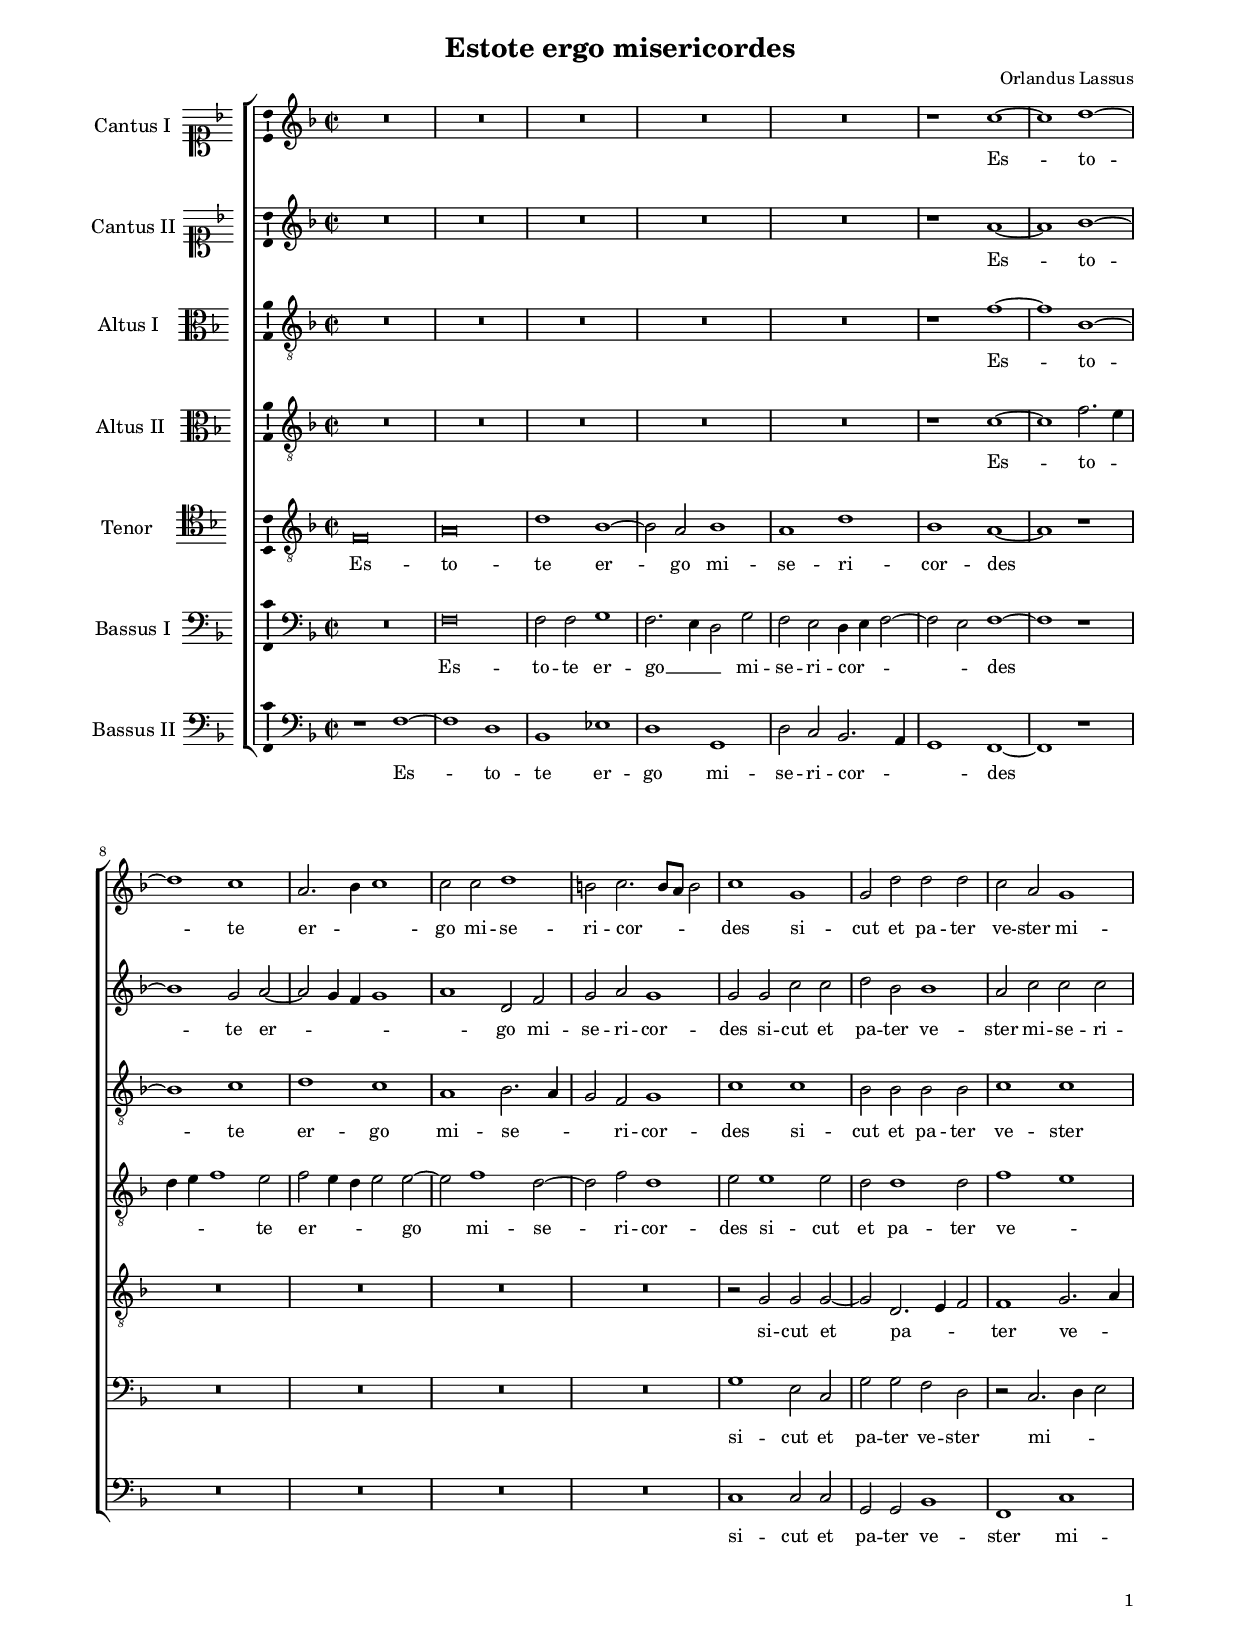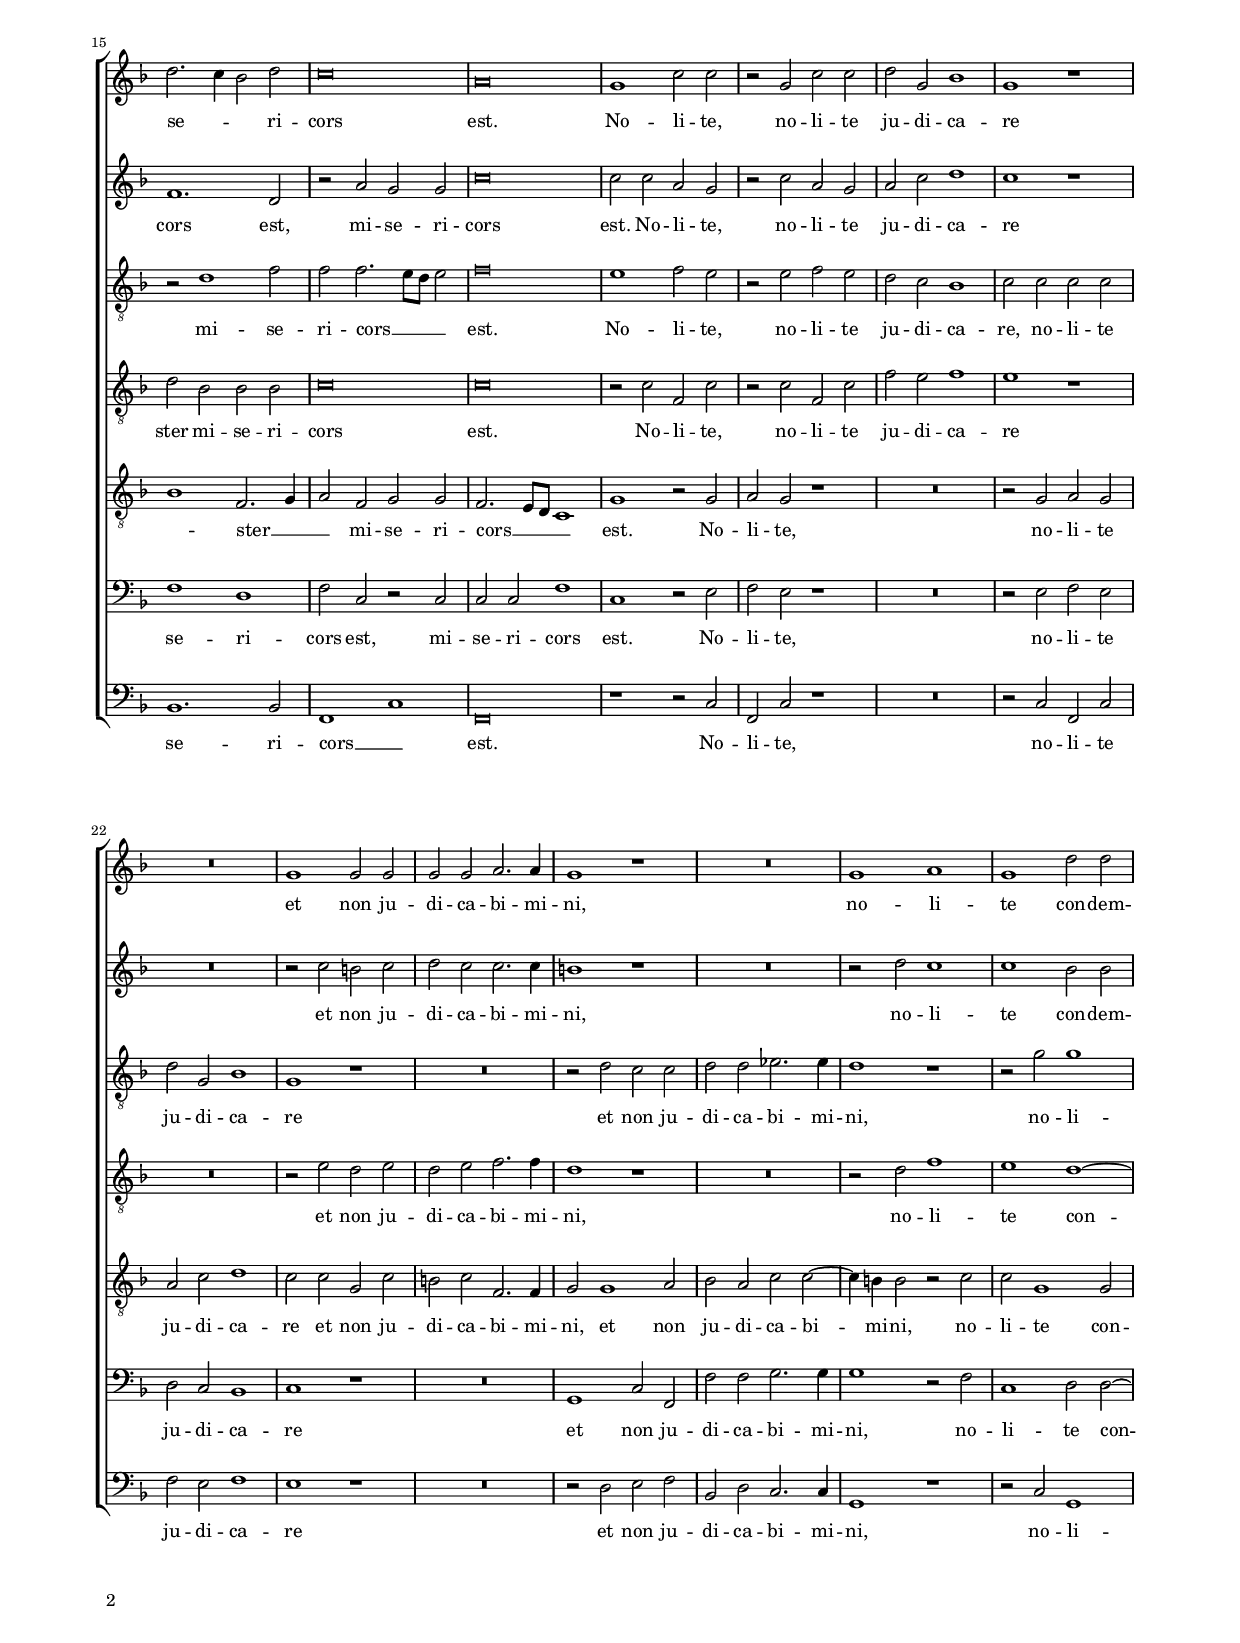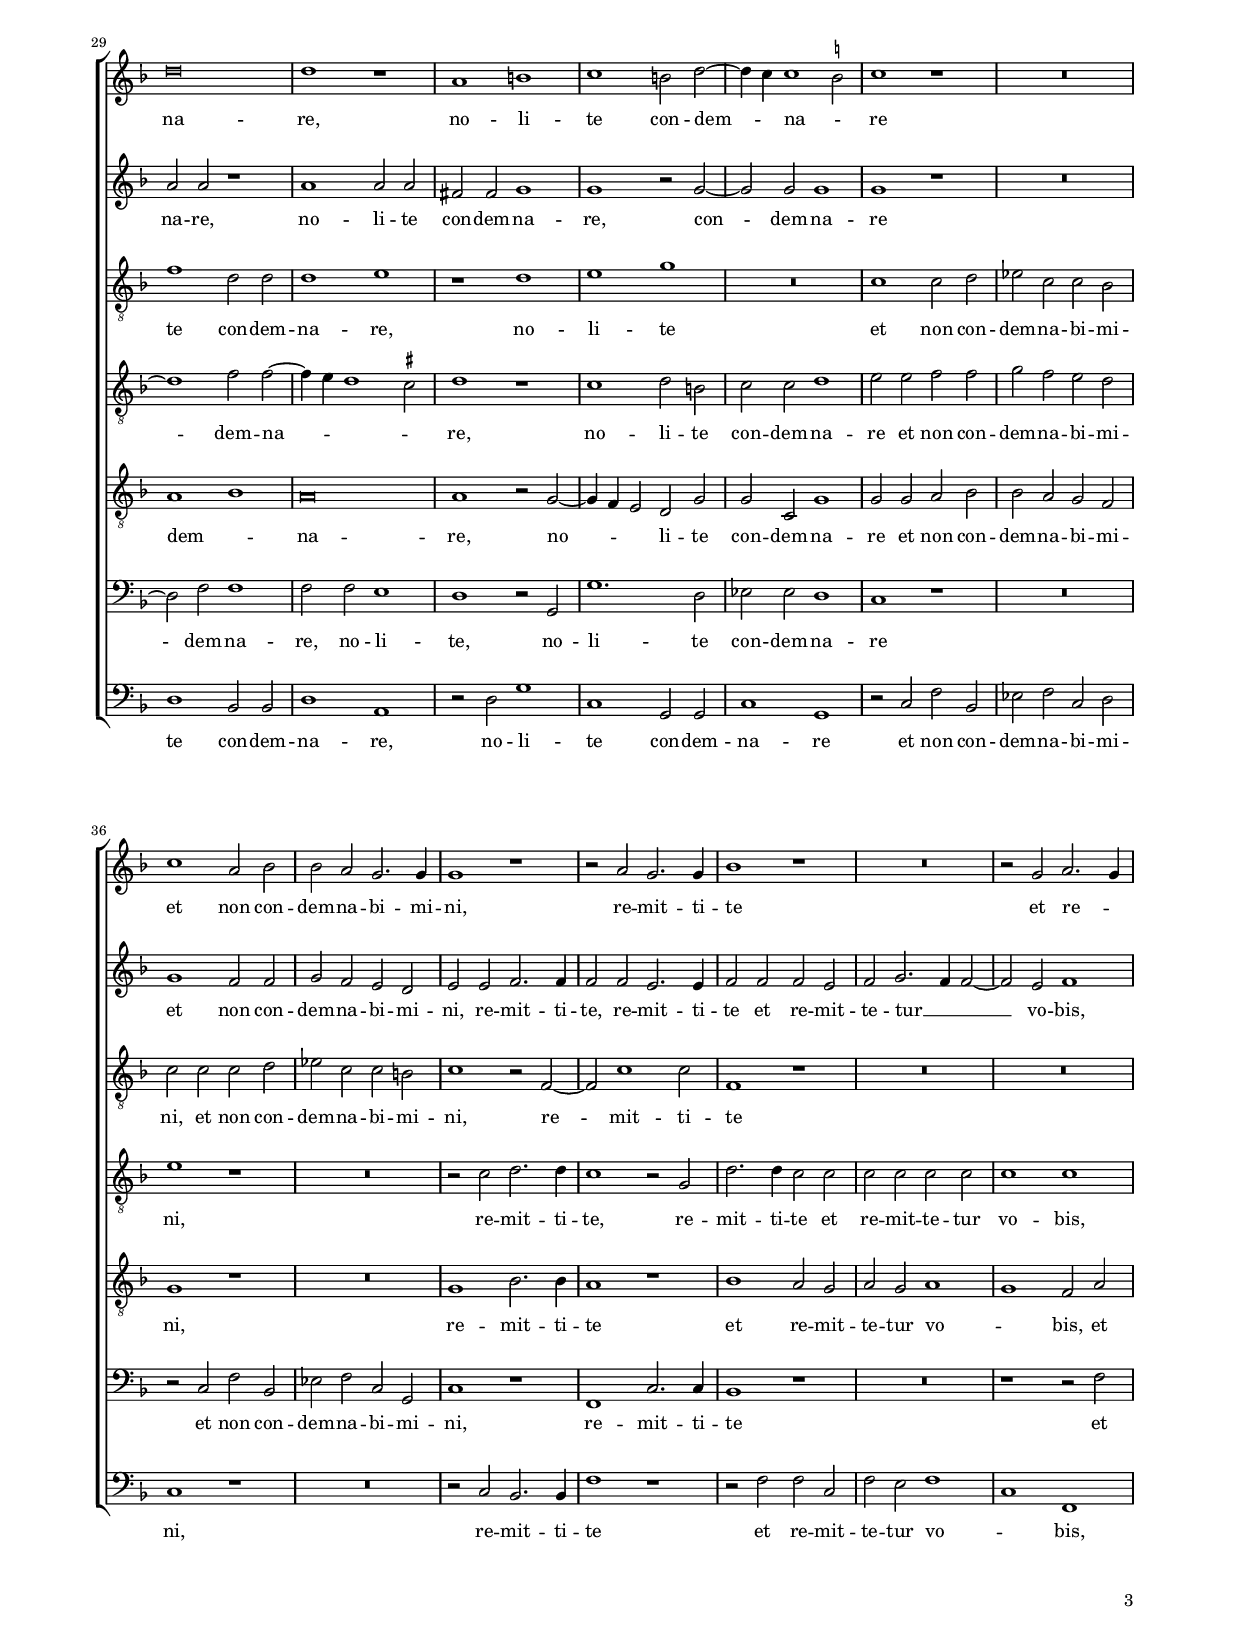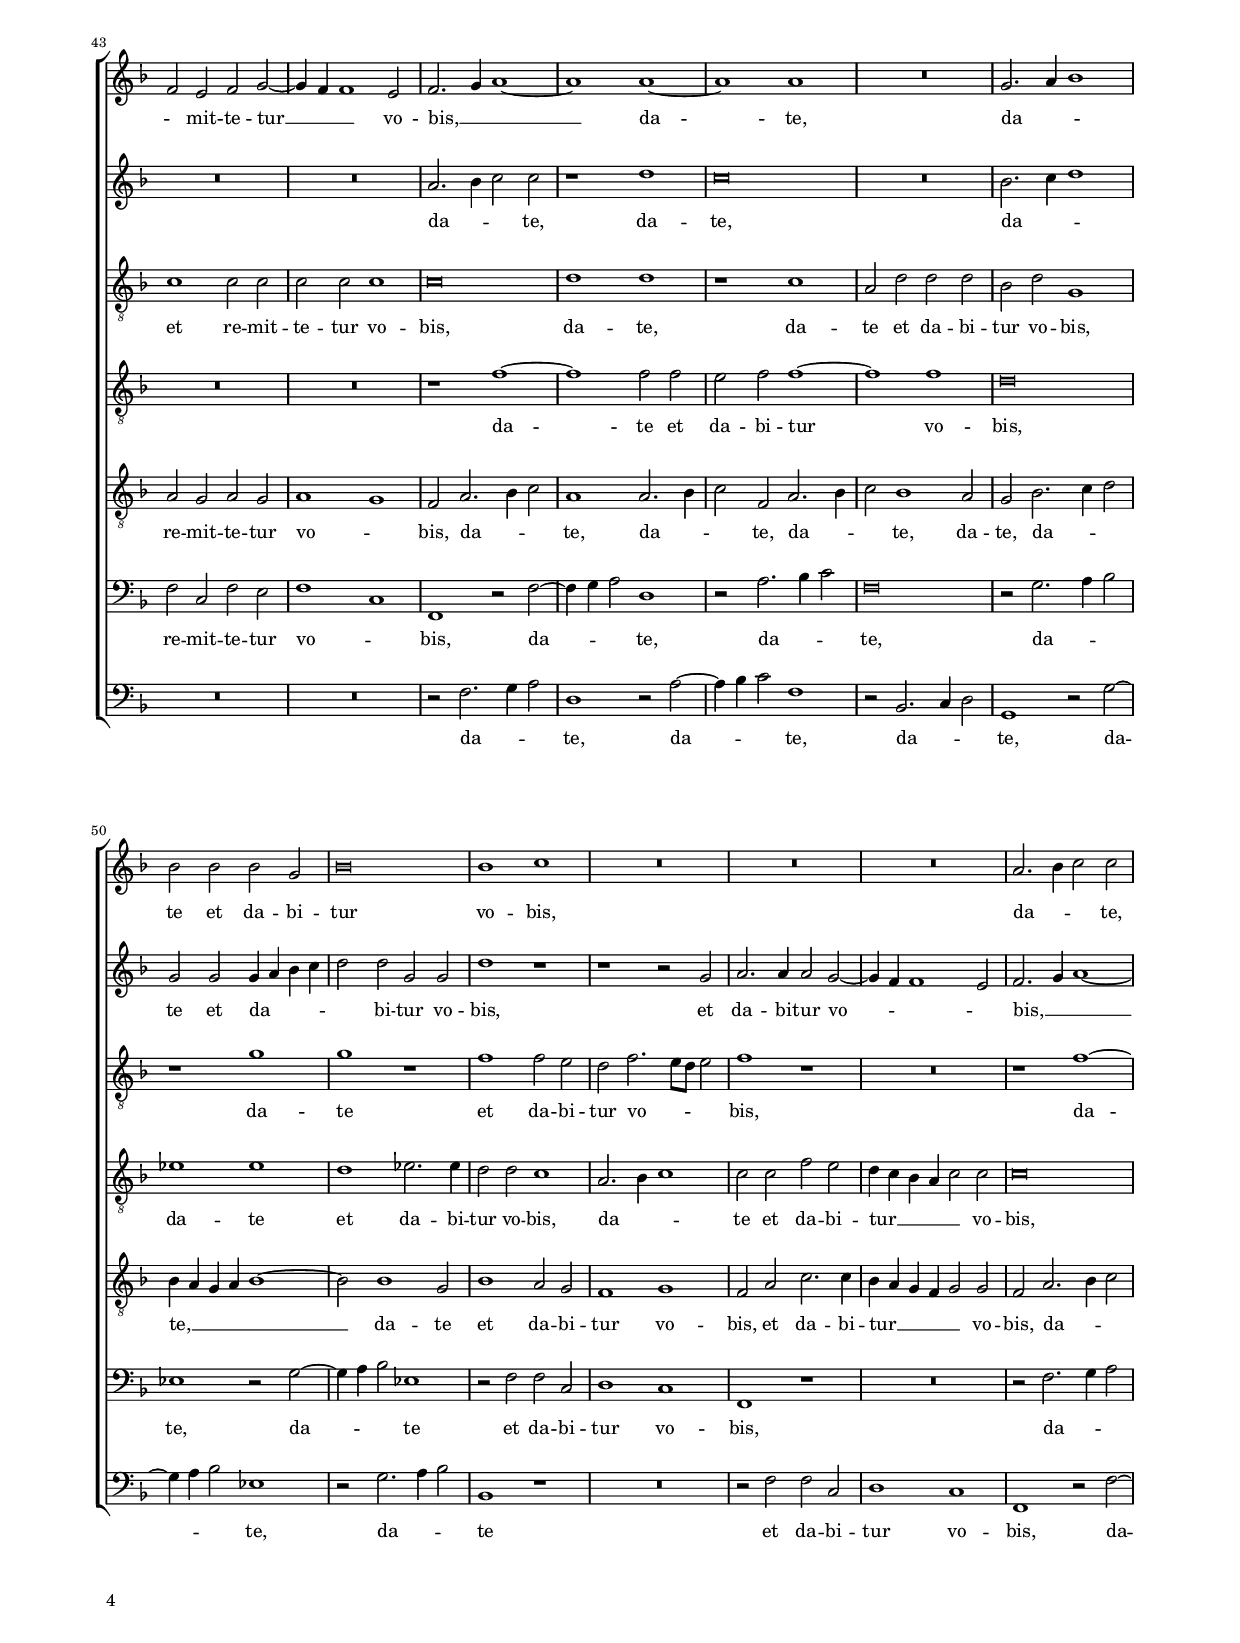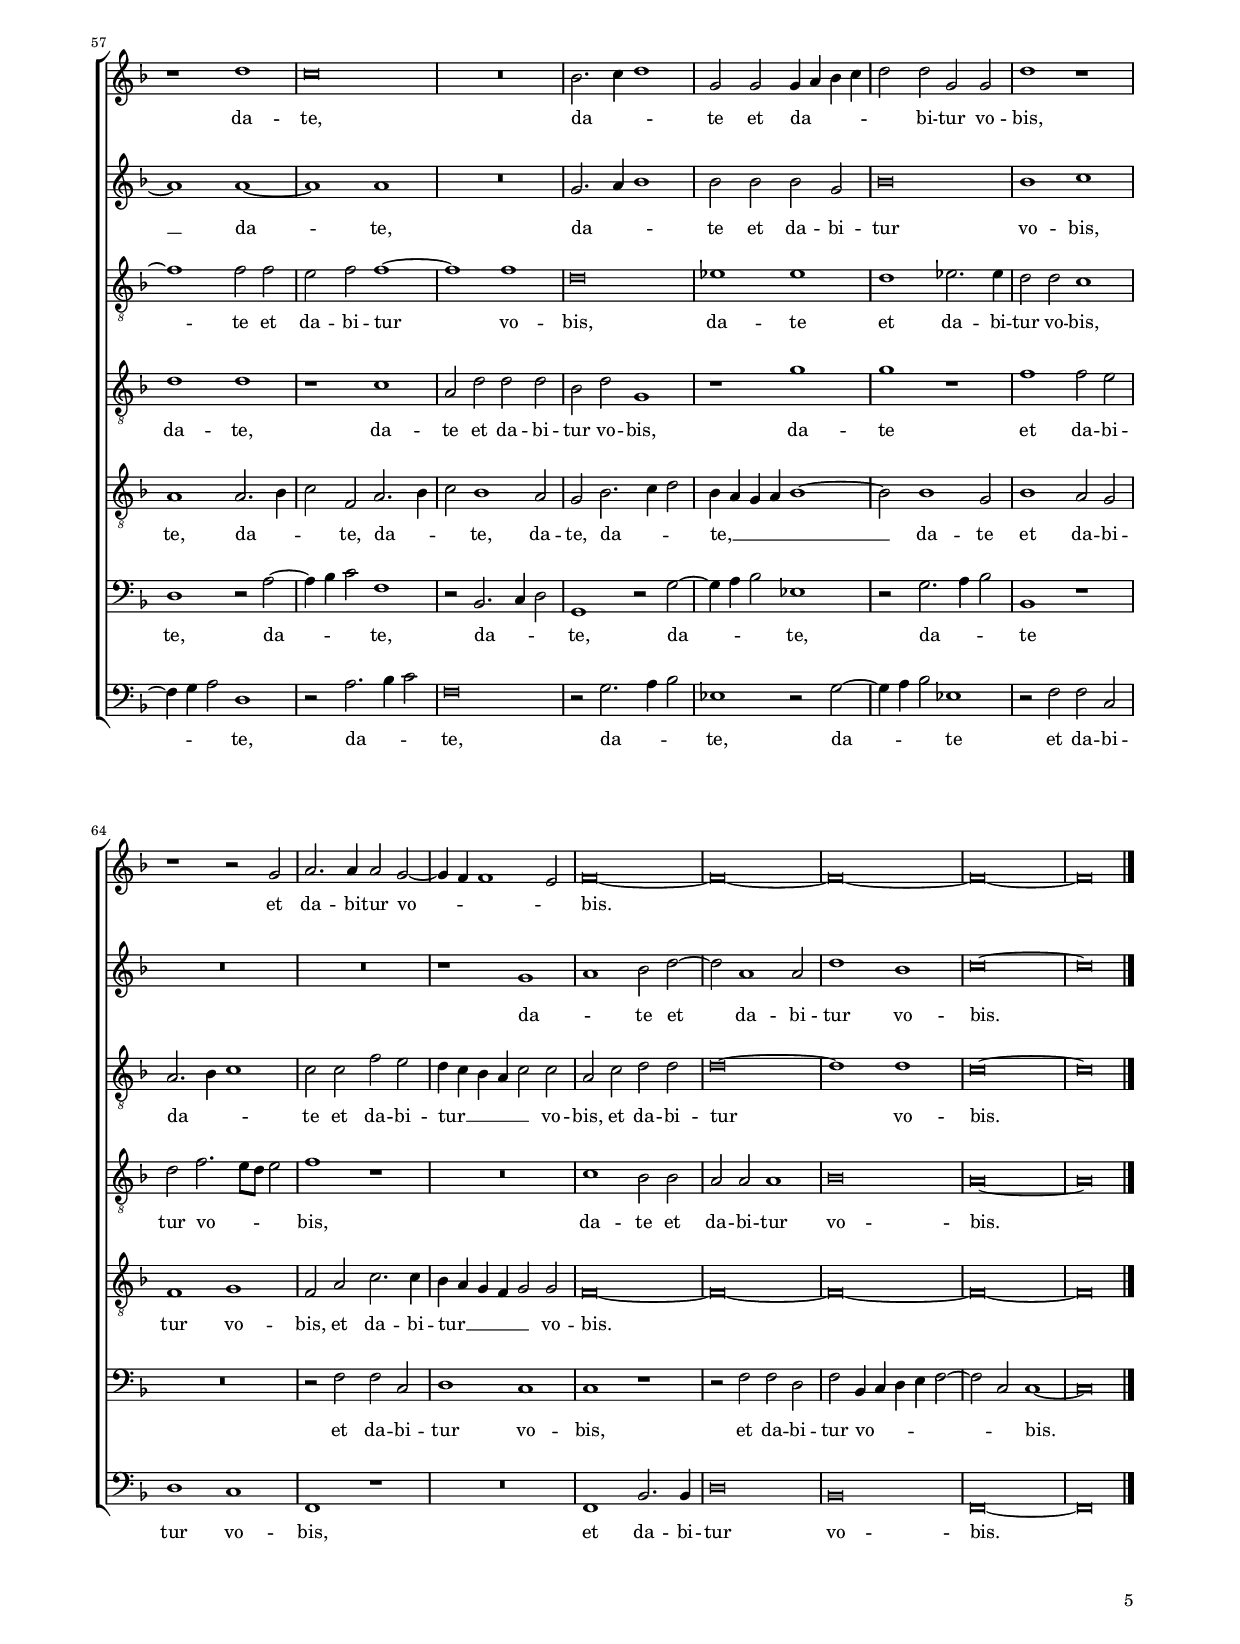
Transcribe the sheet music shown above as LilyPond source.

\header
{
  title="Estote ergo misericordes"
  composer="Orlandus Lassus"
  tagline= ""
}

\version "2.22.0"
\include "deutsch.ly"
#(set-global-staff-size 15)
% #(set-default-paper-size "letter")
#(ly:set-option 'point-and-click #f)


\paper
	{
	top-margin = 1.8 \cm
	bottom-margin = 1.2 \cm
	left-margin = 1.8 \cm
	right-margin = 1.8 \cm
	ragged-bottom = ##f
	ragged-last-bottom = ##f
	print-page-number = ##f
	system-system-spacing = #'((basic-distance . 17) (minimum-distance . 14) (padding . 6) (strechability . 250))
    oddFooterMarkup=\markup   \fill-line { "" \fromproperty #'page:page-number-string }
    evenFooterMarkup=\markup  \fill-line { \fromproperty #'page:page-number-string "" }
    last-bottom-spacing = #'((basic-distance . 12) (minimum-distance . 7) (padding . 4))
%	systems-per-page = 3
%	min-systems-per-page = 3
	}


global = {
	\key f \major
	\time 2/2 \set Score.measureLength = #(ly:make-moment 2/1)
    \set Score.tempoHideNote = ##t
    \tempo 2 = 90
    \skip 1*2*71 \bar "|."
	}

ficta = { \once \set suggestAccidentals = ##t }
	
forget = #(define-music-function (music) (ly:music?) #{
	\accidentalStyle forget
	$music
	\accidentalStyle default
	#})



incipitcantus = \markup { \score {
	{
	\set Staff.instrumentName = \markup { \fontsize #1 "Cantus I" }
	\key f \major
	\clef soprano
	s4 \bar ""
	}
	\layout  {
	raggedright = ##t
	indent = 1.6 \cm
	line-width = 2.2 \cm
	\context { \Staff \remove Time_signature_engraver }
	\override Staff.Clef.Y-extent = #'(0 . 0)
	}} \hspace #1 }


incipitquintus = \markup { \score {
	{
	\set Staff.instrumentName = \markup { \fontsize #1 "Cantus II" }
	\key f \major
	\clef soprano
	s4 \bar ""
	}
	\layout  {
	raggedright = ##t
	indent = 1.6 \cm
	line-width = 2.2 \cm
	\context { \Staff \remove Time_signature_engraver }
	\override Staff.Clef.Y-extent = #'(0 . 0)
	}} \hspace #1 }

      
incipitaltus = \markup { \score {
	{
	\set Staff.instrumentName = \markup { \fontsize #1 "Altus I" }
	\key f \major
	\clef alto
	s4 \bar ""
	}
	\layout  {
	raggedright = ##t
	indent = 1.6 \cm
	line-width = 2.2 \cm
	\context { \Staff \remove Time_signature_engraver }
	\override Staff.Clef.Y-extent = #'(0 . 0)
	}} \hspace #1 }

    
incipitsextus = \markup { \score {
	{
	\set Staff.instrumentName = \markup { \fontsize #1 "Altus II" }
	\key f \major
	\clef alto
	s4 \bar ""
	}
	\layout  {
	raggedright = ##t
	indent = 1.6 \cm
	line-width = 2.2 \cm
	\context { \Staff \remove Time_signature_engraver }
	\override Staff.Clef.Y-extent = #'(0 . 0)
	}} \hspace #1 }
    

incipittenor = \markup { \score {
	{
	\set Staff.instrumentName = \markup { \fontsize #1 "Tenor" }
	\key f \major
	\clef tenor
	s4 \bar ""
	}
	\layout  {
	raggedright = ##t
	indent = 1.6 \cm
	line-width = 2.2 \cm
	\context { \Staff \remove Time_signature_engraver }
	\override Staff.Clef.Y-extent = #'(0 . 0)
	}} \hspace #1 }
      
      
incipitseptimus = \markup { \score {
	{
	\set Staff.instrumentName = \markup { \fontsize #1 "Bassus I" }
	\key f \major
	\clef bass
	s4 \bar ""
	}
	\layout  {
	raggedright = ##t
	indent = 1.6 \cm
	line-width = 2.2 \cm
	\context { \Staff \remove Time_signature_engraver }
	\override Staff.Clef.Y-extent = #'(0 . 0)
	}} \hspace #1 }
      
      
incipitbassus = \markup { \score {
	{
	\set Staff.instrumentName = \markup { \fontsize #1 "Bassus II" }
	\key f \major
	\clef bass
	s4 \bar ""
	}
	\layout  {
	raggedright = ##t
	indent = 1.6 \cm
	line-width = 2.2 \cm
	\context { \Staff \remove Time_signature_engraver }
	\override Staff.Clef.Y-extent = #'(0 . 0)
	}} \hspace #1 }


cantus =  \relative c''
	{
	R\breve
	R\breve
	R\breve
	R\breve
%5
	R\breve 
    r1 c~	
	c1 d~
	d1 c
	a2. b4 c1
%10
	c2 c d1 |
	h2 c2. h8 a h2
	c1 g
	g2 d' d d
	c2 a g1
%15
	d'2. c4 b2 d |
	c\breve
	a\breve
	g1 c2 c
	r2 g c c
%20
	d2 g, b1 |
	g1 r
	R\breve
	g1 g2 g
	g2 g a2. a4
%25
	g1 r |
	R\breve
	g1 a
	g1 d'2 d
	d\breve
%30
	d1 r |
	a1 h
	c1 h2 d~
	d4 c c1 \ficta h2
	c1 r
%35
    R\breve |
	c1 a2 b
	b2 a g2. g4
	g1 r
	r2 a g2. g4
%40
	b1 r |
	R\breve
	r2 g a2. g4
	f2 e f g~
	g4 f f1 e2
%45
	f2. g4 a1~ |
	a1 a~
	a1 a
	R\breve
	g2. a4 b1
%50
	b2 b b g |
	b\breve
	b1 c
	R\breve
	R\breve
%55
	R\breve |
	a2. b4 c2 c
	r1 d
	c\breve
	R\breve
%60
	b2. c4 d1 |
	g,2 g g4 a b c
	d2 d g, g
	d'1 r
	r1 r2 g,
%65
	a2. a4 a2 g~ |
	g4 f f1 e2
	f\breve~
        f\breve~
        f\breve~
%70
        f\breve~
        f\breve |
	}


quintus = \relative c''
	{
	R\breve
	R\breve
	R\breve
	R\breve
%5
	R\breve |
	r1 a~
	a1 b~
	b1 g2 a~
	a2 g4 f g1
%10
	a1 d,2 f |
	g2 a g1
	g2 g c c
	d2 b b1
	a2 c c c
%15
	f,1. d2 |
	r2 a' g g
	c\breve
	c2 c a g
	r2 c a g
%20
	a2 c d1 |
	c1 r
	R\breve
	r2 c h c
	d2 c c2. c4
%25
	h1 r |
	R\breve
	r2 d c1
	c1 b2 b
	a2 a r1
%30
	a1 a2 a |
	fis2 fis g1
	g1 r2 g~
	g2 g g1
	g1 r
%35
	R\breve |
	g1 f2 f
	g2 f e d
	e2 e f2. f4
	f2 f e2. e4
%40
	f2 f f e |
	f2 g2. f4 f2~
	f2 e f1
	R\breve
	R\breve
%45
	a2. b4 c2 c |
	r1 d
	c\breve
	R\breve
	b2. c4 d1
%50
	g,2 g g4 a b c |
	d2 d g, g
	d'1 r
	r1 r2 g,
	a2. a4 a2 g~
%55
	g4 f f1 e2 |
	f2. g4 a1~
	a1 a~
	a1 a
	R\breve
%60
	g2. a4 b1 |
	b2 b b g
	b\breve
	b1 c
	R\breve
%65
	R\breve |
	r1 g
	a1 b2 d~
	d2 a1 a2
	d1 b
%70
	c\breve~
        c\breve |
	}


altus =  \relative c'
        {
	R\breve
	R\breve
	R\breve
	R\breve
%5
	R\breve |
	r1 f~
	f1 b,~
	b1 c
	d1 c
%10
	a1 b2. a4 |
	g2 f g1
	c1 c
	b2 b b b
	c1 c
%15
	r2 d1 f2 |
	f2 f2. e8 d e2
	f\breve
	e1 f2 e
	r2 e f e
%20
	d2 c b1 |
	c2 c c c
	d2 g, b1
	g1 r
	R\breve
%25
	r2 d' c c |
	d2 d es2. es4
	d1 r
	r2 g g1
	f1 d2 d
%30
	d1 e |
	r1 d
	e1 g
	R\breve
	c,1 c2 d
%35
	es2 c c b |
	c2 c c d
	es2 c c h2
	c1 r2 f,~
	f2 c'1 c2
%40
	f,1 r |
	R\breve
	R\breve
	c'1 c2 c
	c2 c c1
%45
	c\breve |
	d1 d
	r1 c
	a2 d d d
	b2 d g,1
%50
	r1 g' |
	g1 r
	f1 f2 e
	d2 f2. e8 d e2
	f1 r
%55
	R\breve |
	r1 f~
	f1 f2 f
	e2 f f1~
	f1 f
%60
	d\breve |
	es1 es
	d1 es2. es4
	d2 d c1
	a2. b4 c1
%65
	c2 c f e |
	d4 c b a c2 c
	a2 c d d
	d\breve~
	d1 d
%70
	c\breve~
        c\breve |
	}


sextus =  \relative c'
        {
	R\breve
	R\breve
	R\breve
	R\breve
%5
	R\breve |
	r1 c~
	c1 f2. e4
	d4 e f1 e2
	f2 e4 d e2 e~
%10
	e2 f1 d2~ |
	d2 f d1
	e2 e1 e2
	d2 d1 d2
	f1 e
%15
	d2 b b b |
	c\breve
	c\breve
	r2 c f, c'
	r2 c f, c'
%20
	f2 e f1 |
	e1 r
	R\breve
	r2 e d e
	d2 e f2. f4
%25
	d1 r |
	R\breve
	r2 d f1
	e1 d~
	d1 f2 f~
%30
	f4 e d1 \ficta cis2 |
	d1 r
	c1 d2 h
	c2 c d1
	e2 e f f
%35
	g2 f e d |
	e1 r
	R\breve
	r2 c d2. d4
	c1 r2 g
%40
	d'2. d4 c2 c |
	c2 c c c
	c1 c
	R\breve
	R\breve
%45
	r1 f~ |
	f1 f2 f
	e2 f f1~
	f1 f
	d\breve
%50
	es1 es |
	d1 es2. es4
	d2 d c1
	a2. b4 c1
	c2 c f e
%55
	d4 c b a c2 c |
	c\breve
	d1 d
	r1 c
	a2 d d d
%60
	b2 d g,1 |
	r1 g'
	g1 r
	f1 f2 e
	d2 f2. e8 d e2
%65
	f1 r |
	R\breve
	c1 b2 b
	a2 a a1
	b\breve
%70
	a\breve~
        a\breve |
	}

        
tenor =  \relative c'
	{
	f,\breve
	a\breve
	d1 b~
	b2 a b1
%5
	a1 d |
	b1 a~
	a1 r
	R\breve
	R\breve
%10
	R\breve |
	R\breve
	r2 g g g~
	g2 d2. e4 f2
	f1 g2. a4
%15
	b1 f2. g4 |
	a2 f g g
	f2. e8 d c1
	g'1 r2 g
	a2 g r1
%20
	R\breve |
	r2 g a g
	a2 c d1
	c2 c g c
	h2 c f,2. f4
%25
	g2 g1 a2 |
	b2 a c c~
	c4 h h2 r c
	c2 g1 g2
	a1 b
%30
	a\breve |
	a1 r2 g~
	g4 f e2 d g
	g2 c, g'1
	g2 g a b
%35
	b2 a g f |
	g1 r
	R\breve
	g1 b2. b4
	a1 r
%40
        b1 a2 g |	
	a2 g a1
	g1 f2 a
	a2 g a g
	a1 g
%45
	f2 a2. b4 c2 |
	a1 a2. b4
	c2 f, a2. b4
	c2 b1 a2
	g2 b2. c4 d2
%50
	b4 a g a b1~ |
	b2 b1 g2
	b1 a2 g
	f1 g
	f2 a c2. c4
%55
	b4 a g f g2 g |
	f2 a2. b4 c2
	a1 a2. b4
	c2 f, a2. b4
	c2 b1 a2
%60
	g2 b2. c4 d2 |
	b4 a g a b1~
	b2 b1 g2
	b1 a2 g
	f1 g
%65
	f2 a c2. c4 |
	b4 a g f g2 g
	f\breve~
	f\breve~
	f\breve~
%70
	f\breve~
        f\breve |
	}


septimus  =  \relative c
	{
	R\breve
	f\breve
	f2 f g1
	f2. e4 d2 g
%5
	f2 e d4 e f2~ |
	f2 e f1~
	f1 r
	R\breve
	R\breve
%10
	R\breve |
	R\breve
	g1 e2 c
	g'2 g f d
	r2 c2. d4 e2
%15
	f1 d |
	f2 c r c
	c2 c f1
	c1 r2 e
	f2 e r1 |
%20
	R\breve |
	r2 e f e
	d2 c b1
	c1 r
	R\breve
%25
	g1 c2 f, |
	f'2 f g2. g4
	g1 r2 f
	c1 d2 d~
	d2 f f1
%30
	f2 f e1 |
	d1 r2 g,
	g'1. d2
	es2 es d1
	c1 r
%35
	R\breve |
	r2 c f b,
	es2 f c g
	c1 r
	f,1 c'2. c4
%40
	b1 r |
	R\breve
	r1 r2 f'
	f2 c f e
	f1 c
%45
	f,1 r2 f'~ |
	f4 g a2 d,1
	r2 a'2. b4 c2
	f,\breve
	r2 g2. a4 b2
%50
        es,1 r2 g~ |
	g4 a b2 es,1
	r2 f f c
	d1 c
	f,1 r
%55
	R\breve |
	r2 f'2. g4 a2
	d,1 r2 a'~
	a4 b c2 f,1
	r2 b,2. c4 d2
%60
	g,1 r2 g'~ |
	g4 a b2 es,1
	r2 g2. a4 b2
	b,1 r
	R\breve
%65
	r2 f' f c |
	d1 c
	c1 r
	r2 f f d
	f2 b,4 c d e f2~
%70
	f2 c c1~ |
	c\breve |
	}


bassus  =  \relative c
	{
	r1 f~
	f1 d 
	b1 es
	d1 g,
%5
	d'2 c b2. a4 |
	g1 f~
	f1 r
	R\breve
	R\breve
%10
	R\breve |
	R\breve
	c'1 c2 c
	g2 g b1
	f1 c'
%15
	b1. b2 |
	f1 c'
	f,\breve
	r1 r2 c'
	f,2 c' r1
%20
	R\breve |
	r2 c f, c'
	f2 e f1
	e1 r
	R\breve
%25
	r2 d e f |
	b,2 d c2. c4
	g1 r
	r2 c g1
	d'1 b2 b
%30
	d1 a |
	r2 d g1 
	c,1 g2 g
	c1 g
	r2 c f b,
%35
	es2 f c d |
	c1 r
	R\breve
	r2 c b2. b4
	f'1 r
%40
	r2 f f c |
	f2 e f1
	c1 f,
	R\breve
	R\breve
%45
	r2 f'2. g4 a2 |
	d,1 r2 a'~
	a4 b c2 f,1
	r2 b,2. c4 d2
	g,1 r2 g'~
%50
	g4 a b2 es,1 |
	r2 g2. a4 b2
	b,1 r
	R\breve
	r2 f' f c
%55
	d1 c |
	f,1 r2 f'~
	f4 g a2 d,1
	r2 a'2. b4 c2
	f,\breve
%60
	r2 g2. a4 b2 |
	es,1 r2 g~
	g4 a b2 es,1
	r2 f f c
	d1 c
%65
	f,1 r |
	R\breve
	f1 b2. b4
	d\breve
	b\breve
%70
	f\breve~
	f\breve |
	}


lyricscantus = \lyricmode {
	Es -- to -- te er -- _ _ go mi -- se -- ri -- cor -- _ _ _ des
        si -- cut et pa -- ter ve -- ster mi -- se -- _ _ ri -- cors est.
        No -- li -- te,
        no -- li -- te ju -- di -- ca -- re et non ju -- di -- ca -- bi -- mi -- ni,
        no -- li -- te con -- dem -- na -- re,
        no -- li -- te con -- dem -- _ na -- _ re et non con -- dem -- na -- bi -- mi -- ni,
        re -- mit -- ti -- te et re -- _ _ mit -- te -- tur __ _ _ vo -- bis, __ _ _
        da -- te,
        da -- _ _ te et da -- bi -- tur vo -- bis,
        da -- _ _ te,
        da -- te,
        da -- _ _ te et da -- _ _ _ _ bi -- tur vo -- bis,
        et da -- bi -- tur vo -- _ _ _ bis.
	}


lyricsquintus = \lyricmode {
	Es -- to -- te er -- _ _ _ _ go mi -- se -- ri -- cor -- des
        si -- cut et pa -- ter ve -- ster mi -- se -- ri -- cors est,
        mi -- se -- ri -- cors est.
        No -- li -- te,
        no -- li -- te ju -- di -- ca -- re et non ju -- di -- ca -- bi -- mi -- ni,
        no -- li -- te con -- dem -- na -- re,
        no -- li -- te con -- dem -- na -- re,
        con -- dem -- na -- re et non con -- dem -- na -- bi -- mi -- ni,
        re -- mit -- ti -- te,
        re -- mit -- ti -- te et re -- mit -- te -- tur __ _ _ vo -- bis,
        da -- _ _ te,
        da -- te,
        da -- _ _ te et da -- _ _ _ _ bi -- tur vo -- bis,
        et da -- bi -- tur vo -- _ _ _ bis, __ _ _ 
        da -- te,
        da -- _ _ te et da -- bi -- tur vo -- bis,
        da -- _ te et da -- bi -- tur vo -- bis.
	}


lyricsaltus = \lyricmode {
	Es -- to -- te er -- go mi -- se -- _ _ ri -- cor -- des
        si -- cut et pa -- ter ve -- ster mi -- se -- ri -- cors __ _ _ _ est.
        No -- li -- te,
        no -- li -- te ju -- di -- ca -- re,
        no -- li -- te ju -- di -- ca -- re et non ju -- di -- ca -- bi -- mi -- ni,
        no -- li -- te con -- dem -- na -- re,
        no -- li -- te
        et non con -- dem -- na -- bi -- mi -- ni,
        et non con -- dem -- na -- bi -- mi -- ni,
        re -- mit -- ti -- te et re -- mit -- te -- tur vo -- bis,
        da -- te,
        da -- te et da -- bi -- tur vo -- bis,
        da -- te et da -- bi -- tur vo -- _ _ _ bis,
        da -- te et da -- bi -- tur vo -- bis,
        da -- te et da -- bi -- tur vo -- bis,
        da -- _ _ te et da -- bi -- tur __ _ _ _ _ vo -- bis,
        et da -- bi -- tur vo -- bis.
	}
        
	
lyricssextus = \lyricmode {
	Es -- to -- _ _ _ _ te er -- _ _ _ go mi -- se -- ri -- cor -- des
        si -- cut et pa -- ter ve -- _ ster mi -- se -- ri -- cors est.
        No -- li -- te,
        no -- li -- te ju -- di -- ca -- re et non ju -- di -- ca -- bi -- mi -- ni,
        no -- li -- te con -- dem -- na -- _ _ _ re,
        no -- li -- te con -- dem -- na -- re et non con -- dem -- na -- bi -- mi -- ni,
        re -- mit -- ti -- te,
        re -- mit -- ti -- te et re -- mit -- te -- tur vo -- bis,
        da -- te et da -- bi -- tur vo -- bis,
        da -- te et da -- bi -- tur vo -- bis,
        da -- _ _ te et da -- bi -- tur __ _ _ _ _ vo -- bis,
        da -- te,
        da -- te et da -- bi -- tur vo -- bis,
        da -- te et da -- bi -- tur vo -- _ _ _ bis,
        da -- te et da -- bi -- tur vo -- bis.
	}
        
        
lyricstenor = \lyricmode {
	Es -- to -- te er -- go mi -- se -- ri -- cor -- des
        si -- cut et pa -- _ _ ter ve -- _ _ ster __ _ _ mi -- se -- ri -- cors __ _ _ _ est.
        No -- li -- te,
        no -- li -- te ju -- di -- ca -- re et non ju -- di -- ca -- bi -- mi -- ni,
        et non ju -- di -- ca -- bi -- mi -- ni,
        no -- li -- te con -- dem -- _ na -- re,
        no -- _ _ li -- te con -- dem -- na -- re et non con -- dem -- na -- bi -- mi -- ni,
        re -- mit -- ti -- te et re -- mit -- te -- tur vo -- _ bis,
        et re -- mit -- te -- tur vo -- _ bis,
        da -- _ _ te,
        da -- _ _ te,
        da -- _ _ te,
        da -- te,
        da -- _ _ te, __ _ _ _ _ 
        da -- te et da -- bi -- tur vo -- bis,
        et da -- bi -- tur __ _ _ _ _ vo -- bis,
        da -- _ _ te,
        da -- _ _ te,
        da -- _ _ te,
        da -- te,
        da -- _ _ te, __ _ _ _ _ 
        da -- te et da -- bi -- tur vo -- bis,
        et da -- bi -- tur __ _ _ _ _ vo -- bis.
	}


lyricsseptimus = \lyricmode {
	Es -- to -- te er -- go __ _ _ mi -- se -- ri -- cor -- _ _ _ des
        si -- cut et pa -- ter ve -- ster mi -- _ _ se -- ri -- cors est,
        mi -- se -- ri -- cors est.
        No -- li -- te,
        no -- li -- te ju -- di -- ca -- re et non ju -- di -- ca -- bi -- mi -- ni,
        no -- li -- te con -- dem -- na -- re,
        no -- li -- te,
        no -- li -- te con -- dem -- na -- re et non con -- dem -- na -- bi -- mi -- ni,
        re -- mit -- ti -- te et re -- mit -- te -- tur vo -- _ bis,
        da -- _ _ te,
        da -- _ _ te,
        da -- _ _ te,
        da -- _ _ te et da -- bi -- tur vo -- bis,
        da -- _ _ te,
        da -- _ _ te,
        da -- _ _ te,
        da -- _ _ te,
        da -- _ _ te et da -- bi -- tur vo -- bis,
        et da -- bi -- tur vo -- _ _ _ _ _ bis.
	}


lyricsbassus = \lyricmode {
	Es -- to -- te er -- go mi -- se -- ri -- cor -- _ _ des
        si -- cut et pa -- ter ve -- ster mi -- se -- ri -- cors __ _ est.
        No -- li -- te,
        no -- li -- te ju -- di -- ca -- re et non ju -- di -- ca -- bi -- mi -- ni,
        no -- li -- te con -- dem -- na -- re,
        no -- li -- te con -- dem -- na -- re et non con -- dem -- na -- bi -- mi -- ni,
        re -- mit -- ti -- te et re -- mit -- te -- tur vo -- _ bis,
        da -- _ _ te,
        da -- _ _ te,
        da -- _ _ te,
        da -- _ _ te,
        da -- _ _ te et da -- bi -- tur vo -- bis,
        da -- _ _ te,
        da -- _ _ te,
        da -- _ _ te,
        da -- _ _ te et da -- bi -- tur vo -- bis,
        et da -- bi -- tur vo -- bis.
	}


\score
{  
	% \transpose {
	\new ChoirStaff \with { \override StaffGrouper.staff-staff-spacing.basic-distance = #12 }
	<<

	\new Staff << \global
	\new Voice="v1" {
		\set Staff.instrumentName=\incipitcantus
		\set Staff.midiInstrument = "reed organ"
		\clef violin
		\cantus }
	\new Lyrics \lyricsto "v1" {\lyricscantus }
	>>


	\new Staff << \global
	\new Voice="v5" {
		\set Staff.instrumentName=\incipitquintus
		\set Staff.midiInstrument = "reed organ"
		\clef violin
		\quintus}
	\new Lyrics \lyricsto "v5" {\lyricsquintus }
	>>



	\new Staff << \global
	\new Voice="v2" {
		\set Staff.instrumentName=\incipitaltus
		\set Staff.midiInstrument = "reed organ"
                \clef "G_8" % violin 
		\altus}
	\new Lyrics \lyricsto "v2" {\lyricsaltus }
	>>

        
        \new Staff << \global
	\new Voice="v6" {
		\set Staff.instrumentName=\incipitsextus
		\set Staff.midiInstrument = "reed organ"
                \clef "G_8" %violin 
		\sextus}
	\new Lyrics \lyricsto "v6" {\lyricssextus }
	>>


	\new Staff << \global
	\new Voice="v3" {
		\set Staff.instrumentName=\incipittenor
		\set Staff.midiInstrument = "reed organ"
		\clef "G_8"
		\tenor }
	\new Lyrics \lyricsto "v3" {\lyricstenor }
	>>


	\new Staff << \global
	\new Voice="v7" {
		\set Staff.instrumentName=\incipitseptimus
		\set Staff.midiInstrument = "reed organ"
		\clef bass
		\septimus}
	\new Lyrics \lyricsto "v7" {\lyricsseptimus }
	>>


	\new Staff << \global
	\new Voice="v4" {
		\set Staff.instrumentName=\incipitbassus
		\set Staff.midiInstrument = "reed organ"
		\clef bass 
		\bassus }
	\new Lyrics \lyricsto "v4" {\lyricsbassus}
	>>

	>>
	% } % transpose

	\layout
	{
    indent = 2.5 \cm
	\context { \Lyrics \override VerticalAxisGroup.nonstaff-relatedstaff-spacing.padding = #1.5 }
%	\context { \Lyrics \override LyricText.font-size = #1 }
	\context { \Staff \override TimeSignature.break-visibility = #end-of-line-invisible }
    \context { \Staff \consists "Ambitus_engraver" }
	\context { \Score \override BarNumber.padding = #2 }
	\context { \Voice \override NoteHead.style = #'baroque }
	}

\midi
	{
	}

}


% EOF
